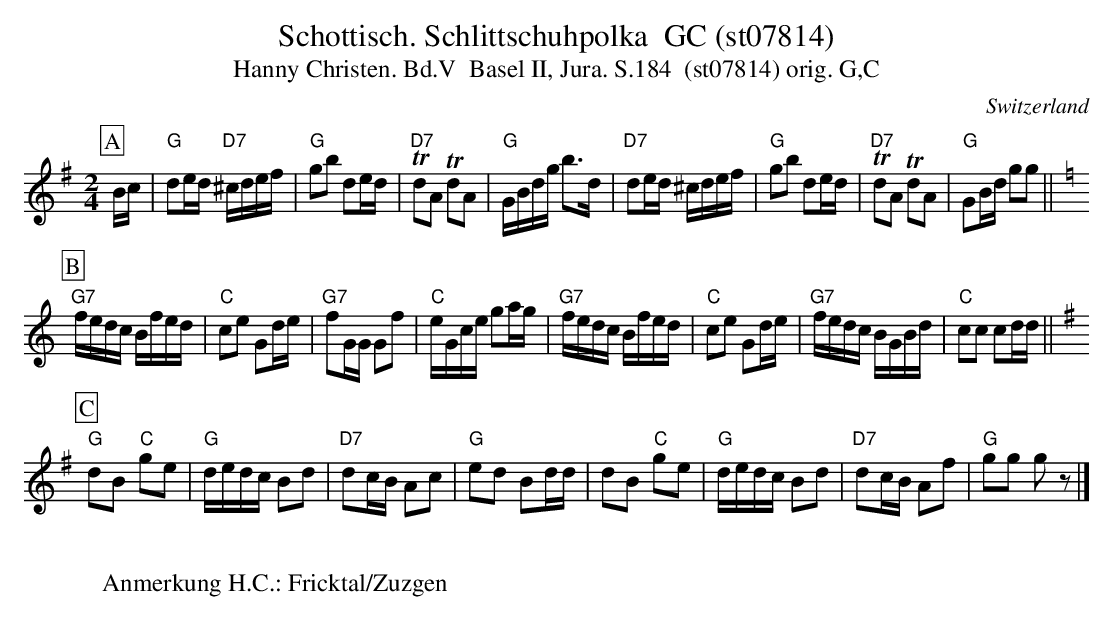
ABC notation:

X:1
T:Schottisch. Schlittschuhpolka  GC (st07814)
T:Hanny Christen. Bd.V  Basel II, Jura. S.184  (st07814) orig. G,C
M:2/4
L:1/8
O:Switzerland
K:G major
[P:A] B/c/ | "G"de/d/ "D7"^c/d/e/f/ | "G"gb de/d/ | "D7"TdA TdA | "G"G/B/d/g/ b>d | "D7"de/d/ ^c/d/e/f/ | "G"gb de/d/ | "D7"TdA TdA | "G"GB/d/ gg || [K:C]
 [P:B]  "G7"f/e/d/c/ B/f/e/d/ | "C"ce Gd/e/ | "G7"fG/G/ Gf | "C"e/G/c/e/ ga/g/ | "G7"f/e/d/c/ B/f/e/d/ | "C"ce Gd/e/ | "G7"f/e/d/c/ B/G/B/d/ | "C"cc cd/d/ ||
[K:G] [P:C] "G"dB "C"ge | "G"d/e/d/c/ Bd | "D7"dc/B/ Ac | "G"ed Bd/d/ | dB "C"ge | "G"d/e/d/c/ Bd | "D7"dc/B/ Af | "G"gg gz |]
W:
W:Anmerkung H.C.: Fricktal/Zuzgen
